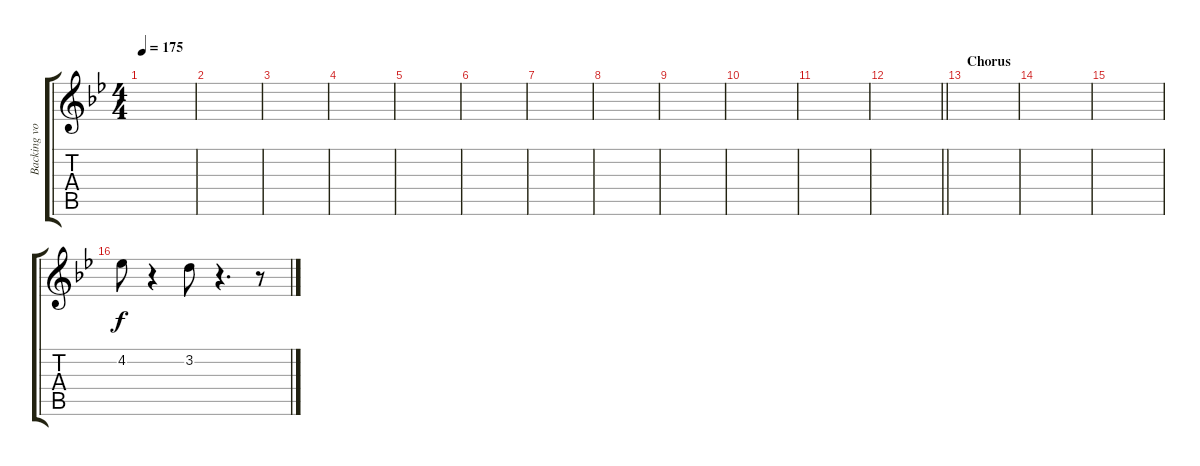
\track ("Backing vocals" "Backing vo") {instrument bassoon}
\staff {score tabs}
\tuning (E5 B4 G4 D4 A3 E3) {hide}
\ts (4 4)
\tempo 175
\clef g2
\ks bb
|
|
|
|
|
|
|
|
|
|
|
\barLineRight lightlight
|
\section ("" "Chorus")
|
|
|
4.2.8 r.4 3.2.8 r.4{d} r.8
